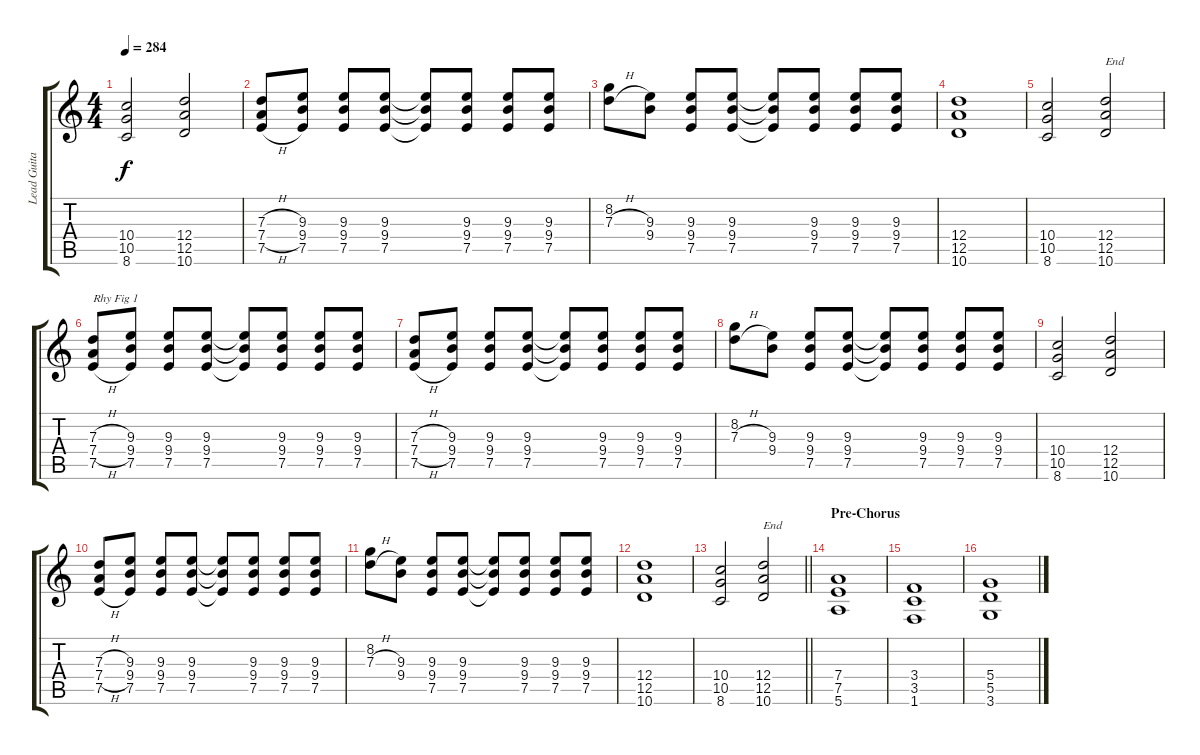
\track ("Lead Guitar 2" "Lead Guita") {instrument overdrivenguitar}
\staff {score tabs}
\tuning (E4 B3 G3 D3 A2 E2) {hide}
\ts (4 4)
\tempo 284
\clef g2
\ks c
(10.4 10.5 8.6).2{dy f} (12.4 12.5 10.6).2 |
(7.3{h} 7.4{h} 7.5{h}).8 (9.3 9.4 7.5).8 (9.3 9.4 7.5).8 (9.3 9.4 7.5).8 (9.3{t} 9.4{t} 7.5{t}).8 (9.3 9.4 7.5).8 (9.3 9.4 7.5).8 (9.3 9.4 7.5).8 |
(8.2 7.3{h}).8 (9.3 9.4).8 (9.3 9.4 7.5).8 (9.3 9.4 7.5).8 (9.3{t} 9.4{t} 7.5{t}).8 (9.3 9.4 7.5).8 (9.3 9.4 7.5).8 (9.3 9.4 7.5).8 |
(12.4 12.5 10.6).1 |
(10.4 10.5 8.6).2 (12.4 12.5 10.6).2{txt "End"} |
(7.3{h} 7.4{h} 7.5{h}).8{txt "Rhy Fig 1"} (9.3 9.4 7.5).8 (9.3 9.4 7.5).8 (9.3 9.4 7.5).8 (9.3{t} 9.4{t} 7.5{t}).8 (9.3 9.4 7.5).8 (9.3 9.4 7.5).8 (9.3 9.4 7.5).8 |
(7.3{h} 7.4{h} 7.5{h}).8 (9.3 9.4 7.5).8 (9.3 9.4 7.5).8 (9.3 9.4 7.5).8 (9.3{t} 9.4{t} 7.5{t}).8 (9.3 9.4 7.5).8 (9.3 9.4 7.5).8 (9.3 9.4 7.5).8 |
(8.2 7.3{h}).8 (9.3 9.4).8 (9.3 9.4 7.5).8 (9.3 9.4 7.5).8 (9.3{t} 9.4{t} 7.5{t}).8 (9.3 9.4 7.5).8 (9.3 9.4 7.5).8 (9.3 9.4 7.5).8 |
(10.4 10.5 8.6).2 (12.4 12.5 10.6).2 |
(7.3{h} 7.4{h} 7.5{h}).8 (9.3 9.4 7.5).8 (9.3 9.4 7.5).8 (9.3 9.4 7.5).8 (9.3{t} 9.4{t} 7.5{t}).8 (9.3 9.4 7.5).8 (9.3 9.4 7.5).8 (9.3 9.4 7.5).8 |
(8.2 7.3{h}).8 (9.3 9.4).8 (9.3 9.4 7.5).8 (9.3 9.4 7.5).8 (9.3{t} 9.4{t} 7.5{t}).8 (9.3 9.4 7.5).8 (9.3 9.4 7.5).8 (9.3 9.4 7.5).8 |
(12.4 12.5 10.6).1 |
\barLineRight lightlight
(10.4 10.5 8.6).2 (12.4 12.5 10.6).2{txt "End"} |
\section ("" "Pre-Chorus")
(7.4 7.5 5.6).1 |
(3.4 3.5 1.6).1 |
(5.4 5.5 3.6).1
